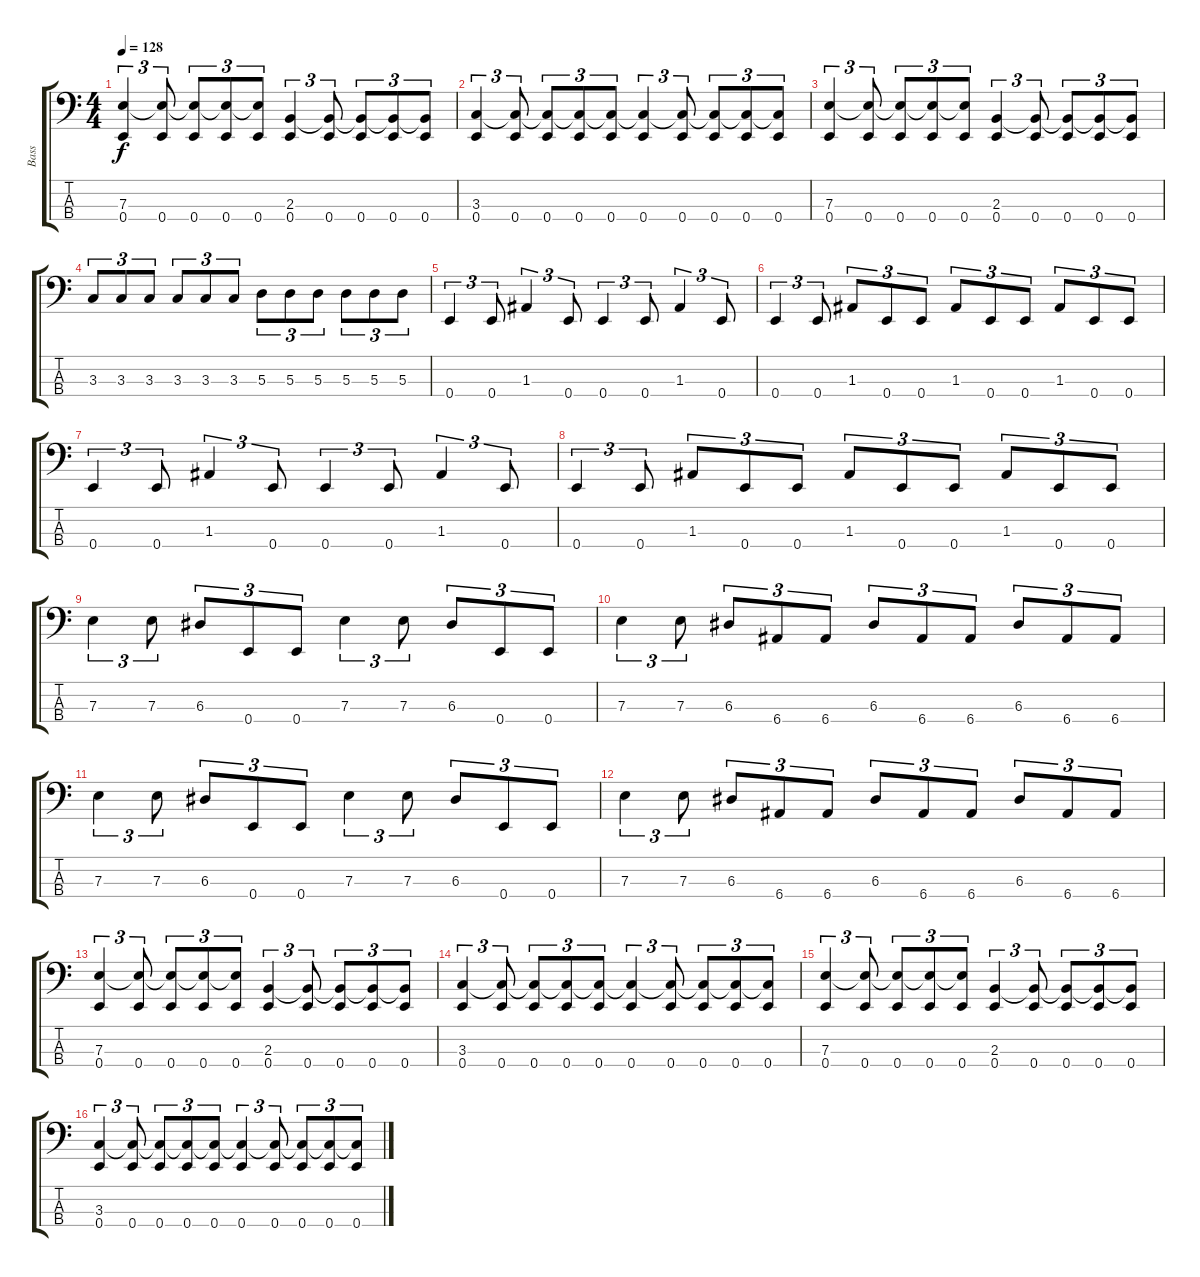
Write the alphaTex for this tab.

\track ("Bass" "Bass") {instrument electricbassfinger}
\staff {score tabs}
\tuning (G2 D2 A1 E1) {hide}
\ts (4 4)
\tempo 128
\clef f4
\ks c
(7.3 0.4).4{tu (3 2) dy f} (7.3{t} 0.4).8{tu (3 2)} (7.3{t} 0.4).8{tu (3 2)} (7.3{t} 0.4).8{tu (3 2)} (7.3{t} 0.4).8{tu (3 2)} (2.3 0.4).4{tu (3 2)} (2.3{t} 0.4).8{tu (3 2)} (2.3{t} 0.4).8{tu (3 2)} (2.3{t} 0.4).8{tu (3 2)} (2.3{t} 0.4).8{tu (3 2)} |
(3.3 0.4).4{tu (3 2)} (3.3{t} 0.4).8{tu (3 2)} (3.3{t} 0.4).8{tu (3 2)} (3.3{t} 0.4).8{tu (3 2)} (3.3{t} 0.4).8{tu (3 2)} (3.3{t} 0.4).4{tu (3 2)} (3.3{t} 0.4).8{tu (3 2)} (3.3{t} 0.4).8{tu (3 2)} (3.3{t} 0.4).8{tu (3 2)} (3.3{t} 0.4).8{tu (3 2)} |
(7.3 0.4).4{tu (3 2)} (7.3{t} 0.4).8{tu (3 2)} (7.3{t} 0.4).8{tu (3 2)} (7.3{t} 0.4).8{tu (3 2)} (7.3{t} 0.4).8{tu (3 2)} (2.3 0.4).4{tu (3 2)} (2.3{t} 0.4).8{tu (3 2)} (2.3{t} 0.4).8{tu (3 2)} (2.3{t} 0.4).8{tu (3 2)} (2.3{t} 0.4).8{tu (3 2)} |
3.3.8{tu (3 2)} 3.3.8{tu (3 2)} 3.3.8{tu (3 2)} 3.3.8{tu (3 2)} 3.3.8{tu (3 2)} 3.3.8{tu (3 2)} 5.3.8{tu (3 2)} 5.3.8{tu (3 2)} 5.3.8{tu (3 2)} 5.3.8{tu (3 2)} 5.3.8{tu (3 2)} 5.3.8{tu (3 2)} |
0.4.4{tu (3 2)} 0.4.8{tu (3 2)} 1.3.4{tu (3 2)} 0.4.8{tu (3 2)} 0.4.4{tu (3 2)} 0.4.8{tu (3 2)} 1.3.4{tu (3 2)} 0.4.8{tu (3 2)} |
0.4.4{tu (3 2)} 0.4.8{tu (3 2)} 1.3.8{tu (3 2)} 0.4.8{tu (3 2)} 0.4.8{tu (3 2)} 1.3.8{tu (3 2)} 0.4.8{tu (3 2)} 0.4.8{tu (3 2)} 1.3.8{tu (3 2)} 0.4.8{tu (3 2)} 0.4.8{tu (3 2)} |
0.4.4{tu (3 2)} 0.4.8{tu (3 2)} 1.3.4{tu (3 2)} 0.4.8{tu (3 2)} 0.4.4{tu (3 2)} 0.4.8{tu (3 2)} 1.3.4{tu (3 2)} 0.4.8{tu (3 2)} |
0.4.4{tu (3 2)} 0.4.8{tu (3 2)} 1.3.8{tu (3 2)} 0.4.8{tu (3 2)} 0.4.8{tu (3 2)} 1.3.8{tu (3 2)} 0.4.8{tu (3 2)} 0.4.8{tu (3 2)} 1.3.8{tu (3 2)} 0.4.8{tu (3 2)} 0.4.8{tu (3 2)} |
7.3.4{tu (3 2)} 7.3.8{tu (3 2)} 6.3.8{tu (3 2)} 0.4.8{tu (3 2)} 0.4.8{tu (3 2)} 7.3.4{tu (3 2)} 7.3.8{tu (3 2)} 6.3.8{tu (3 2)} 0.4.8{tu (3 2)} 0.4.8{tu (3 2)} |
7.3.4{tu (3 2)} 7.3.8{tu (3 2)} 6.3.8{tu (3 2)} 6.4.8{tu (3 2)} 6.4.8{tu (3 2)} 6.3.8{tu (3 2)} 6.4.8{tu (3 2)} 6.4.8{tu (3 2)} 6.3.8{tu (3 2)} 6.4.8{tu (3 2)} 6.4.8{tu (3 2)} |
7.3.4{tu (3 2)} 7.3.8{tu (3 2)} 6.3.8{tu (3 2)} 0.4.8{tu (3 2)} 0.4.8{tu (3 2)} 7.3.4{tu (3 2)} 7.3.8{tu (3 2)} 6.3.8{tu (3 2)} 0.4.8{tu (3 2)} 0.4.8{tu (3 2)} |
7.3.4{tu (3 2)} 7.3.8{tu (3 2)} 6.3.8{tu (3 2)} 6.4.8{tu (3 2)} 6.4.8{tu (3 2)} 6.3.8{tu (3 2)} 6.4.8{tu (3 2)} 6.4.8{tu (3 2)} 6.3.8{tu (3 2)} 6.4.8{tu (3 2)} 6.4.8{tu (3 2)} |
(7.3 0.4).4{tu (3 2)} (7.3{t} 0.4).8{tu (3 2)} (7.3{t} 0.4).8{tu (3 2)} (7.3{t} 0.4).8{tu (3 2)} (7.3{t} 0.4).8{tu (3 2)} (2.3 0.4).4{tu (3 2)} (2.3{t} 0.4).8{tu (3 2)} (2.3{t} 0.4).8{tu (3 2)} (2.3{t} 0.4).8{tu (3 2)} (2.3{t} 0.4).8{tu (3 2)} |
(3.3 0.4).4{tu (3 2)} (3.3{t} 0.4).8{tu (3 2)} (3.3{t} 0.4).8{tu (3 2)} (3.3{t} 0.4).8{tu (3 2)} (3.3{t} 0.4).8{tu (3 2)} (3.3{t} 0.4).4{tu (3 2)} (3.3{t} 0.4).8{tu (3 2)} (3.3{t} 0.4).8{tu (3 2)} (3.3{t} 0.4).8{tu (3 2)} (3.3{t} 0.4).8{tu (3 2)} |
(7.3 0.4).4{tu (3 2)} (7.3{t} 0.4).8{tu (3 2)} (7.3{t} 0.4).8{tu (3 2)} (7.3{t} 0.4).8{tu (3 2)} (7.3{t} 0.4).8{tu (3 2)} (2.3 0.4).4{tu (3 2)} (2.3{t} 0.4).8{tu (3 2)} (2.3{t} 0.4).8{tu (3 2)} (2.3{t} 0.4).8{tu (3 2)} (2.3{t} 0.4).8{tu (3 2)} |
(3.3 0.4).4{tu (3 2)} (3.3{t} 0.4).8{tu (3 2)} (3.3{t} 0.4).8{tu (3 2)} (3.3{t} 0.4).8{tu (3 2)} (3.3{t} 0.4).8{tu (3 2)} (3.3{t} 0.4).4{tu (3 2)} (3.3{t} 0.4).8{tu (3 2)} (3.3{t} 0.4).8{tu (3 2)} (3.3{t} 0.4).8{tu (3 2)} (3.3{t} 0.4).8{tu (3 2)}
